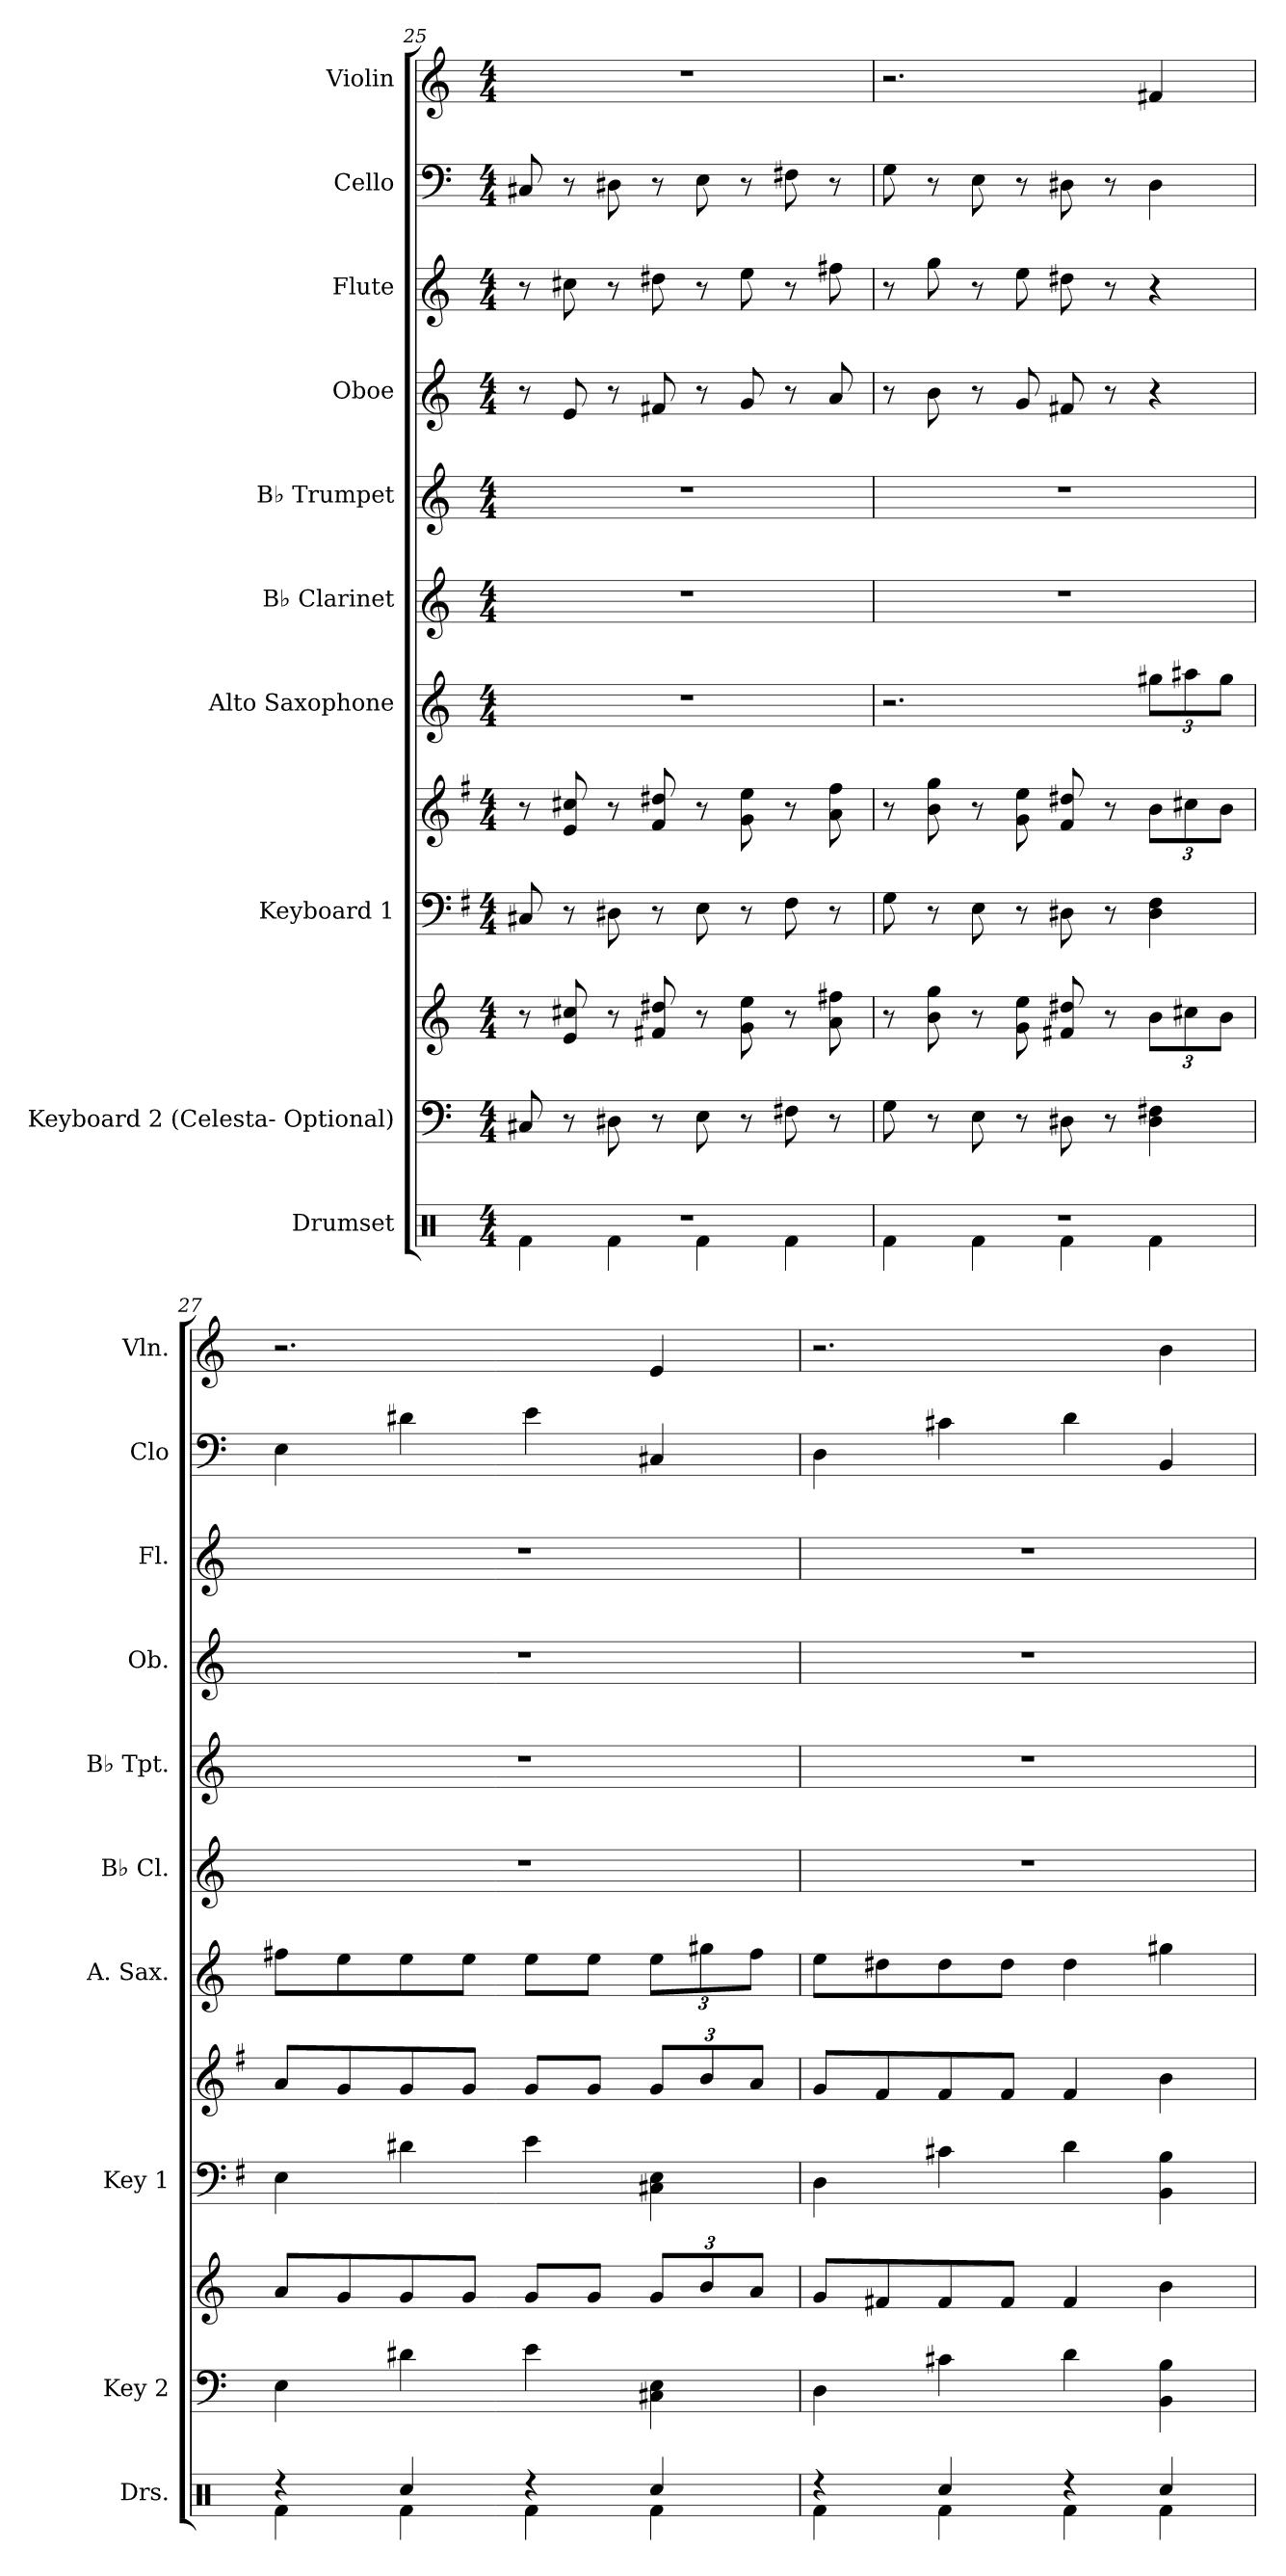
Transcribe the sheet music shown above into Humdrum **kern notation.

**kern	**kern	**kern	**kern	**kern	**kern	**kern	**kern	**kern	**kern	**kern	**kern
*part10	*part9	*part9	*part8	*part8	*part7	*part6	*part5	*part4	*part3	*part2	*part1
*staff12	*staff11	*staff10	*staff9	*staff8	*staff7	*staff6	*staff5	*staff4	*staff3	*staff2	*staff1
*I"Drumset	*I"Keyboard 2 (Celesta- Optional)	*	*I"Keyboard 1	*	*I"Alto Saxophone	*I"B♭ Clarinet	*I"B♭ Trumpet	*I"Oboe	*I"Flute	*I"Cello	*I"Violin
*I'Drs.	*I'Key 2	*	*I'Key 1	*	*I'A. Sax.	*I'B♭ Cl.	*I'B♭ Tpt.	*I'Ob.	*I'Fl.	*I'Clo	*I'Vln.
*clefX	*clefF4	*clefG2	*clefF4	*clefG2	*clefG2	*clefG2	*clefG2	*clefG2	*clefG2	*clefF4	*clefG2
*	*	*	*	*	*ITrd5c9	*ITrd1c2	*ITrd1c2	*	*	*	*
*k[]	*k[]	*k[]	*k[f#]	*k[f#]	*k[b-e-a-]	*k[b-e-]	*k[b-e-]	*k[]	*k[]	*k[]	*k[]
*C:	*C:	*C:	*G:	*G:	*E-:	*B-:	*B-:	*C:	*C:	*C:	*C:
*M4/4	*M4/4	*M4/4	*M4/4	*M4/4	*M4/4	*M4/4	*M4/4	*M4/4	*M4/4	*M4/4	*M4/4
=25	=25	=25	=25	=25	=25	=25	=25	=25	=25	=25	=25
*^	*	*	*	*	*	*	*	*	*	*	*
1r	4Rf\	8C#X/	8r	8C#X/	8r	1r	1r	1r	8r	8r	8C#X/	1r
.	.	8r	8e/ 8cc#X/	8r	8e/ 8cc#X/	.	.	.	8e/	8cc#X\	8r	.
.	4Rf\	8D#X\	8r	8D#X\	8r	.	.	.	8r	8r	8D#X\	.
.	.	8r	8f#X/ 8dd#X/	8r	8f#/ 8dd#X/	.	.	.	8f#X/	8dd#X\	8r	.
.	4Rf\	8E\	8r	8E\	8r	.	.	.	8r	8r	8E\	.
.	.	8r	8g\ 8ee\	8r	8g\ 8ee\	.	.	.	8g/	8ee\	8r	.
.	4Rf\	8F#X\	8r	8F#\	8r	.	.	.	8r	8r	8F#X\	.
.	.	8r	8a\ 8ff#X\	8r	8a\ 8ff#\	.	.	.	8a/	8ff#X\	8r	.
=26	=26	=26	=26	=26	=26	=26	=26	=26	=26	=26	=26	=26
1r	4Rf\	8G\	8r	8G\	8r	2.r	1r	1r	8r	8r	8G\	2.r
.	.	8r	8b\ 8gg\	8r	8b\ 8gg\	.	.	.	8b\	8gg\	8r	.
.	4Rf\	8E\	8r	8E\	8r	.	.	.	8r	8r	8E\	.
.	.	8r	8g\ 8ee\	8r	8g\ 8ee\	.	.	.	8g/	8ee\	8r	.
.	4Rf\	8D#X\	8f#X/ 8dd#X/	8D#X\	8f#/ 8dd#X/	.	.	.	8f#X/	8dd#X\	8D#X\	.
.	.	8r	8r	8r	8r	.	.	.	8r	8r	8r	.
*	*	*	*Xbrackettup	*	*Xbrackettup	*Xbrackettup	*	*	*	*	*	*
.	4Rf\	4D#\ 4F#X\	12b\L	4D#\ 4F#\	12b\L	12bn\L	.	.	4r	4r	4D#\	4f#X/
.	.	.	12cc#X\	.	12cc#X\	12cc#X\	.	.	.	.	.	.
.	.	.	12b\J	.	12b\J	12b\J	.	.	.	.	.	.
!!LO:PB:g=z
=27	=27	=27	=27	=27	=27	=27	=27	=27	=27	=27	=27	=27
4r	4Rf\	4E\	8a/L	4E\	8a/L	8an\L	1r	1r	1r	1r	4E\	2.r
.	.	.	8g/	.	8g/	8g\	.	.	.	.	.	.
4Rcc/	4Rf\	4d#X\	8g/	4d#X\	8g/	8g\	.	.	.	.	4d#X\	.
.	.	.	8g/J	.	8g/J	8g\J	.	.	.	.	.	.
4r	4Rf\	4e\	8g/L	4e\	8g/L	8g\L	.	.	.	.	4e\	.
.	.	.	8g/J	.	8g/J	8g\J	.	.	.	.	.	.
4Rcc/	4Rf\	4C#X\ 4E\	12g/L	4C#X\ 4E\	12g/L	12g\L	.	.	.	.	4C#X/	4e/
.	.	.	12b/	.	12b/	12bn\	.	.	.	.	.	.
.	.	.	12a/J	.	12a/J	12a\J	.	.	.	.	.	.
=28	=28	=28	=28	=28	=28	=28	=28	=28	=28	=28	=28	=28
4r	4Rf\	4D\	8g/L	4D\	8g/L	8g\L	1r	1r	1r	1r	4D\	2.r
.	.	.	8f#X/	.	8f#/	8f#X\	.	.	.	.	.	.
4Rcc/	4Rf\	4c#X\	8f#/	4c#X\	8f#/	8f#\	.	.	.	.	4c#X\	.
.	.	.	8f#/J	.	8f#/J	8f#\J	.	.	.	.	.	.
4r	4Rf\	4d\	4f#/	4d\	4f#/	4f#\	.	.	.	.	4d\	.
4Rcc/	4Rf\	4BB\ 4B\	4b\	4BB\ 4B\	4b\	4bn\	.	.	.	.	4BB/	4b\
*v	*v	*	*	*	*	*	*	*	*	*	*	*
=	=	=	=	=	=	=	=	=	=	=	=
*-	*-	*-	*-	*-	*-	*-	*-	*-	*-	*-	*-
